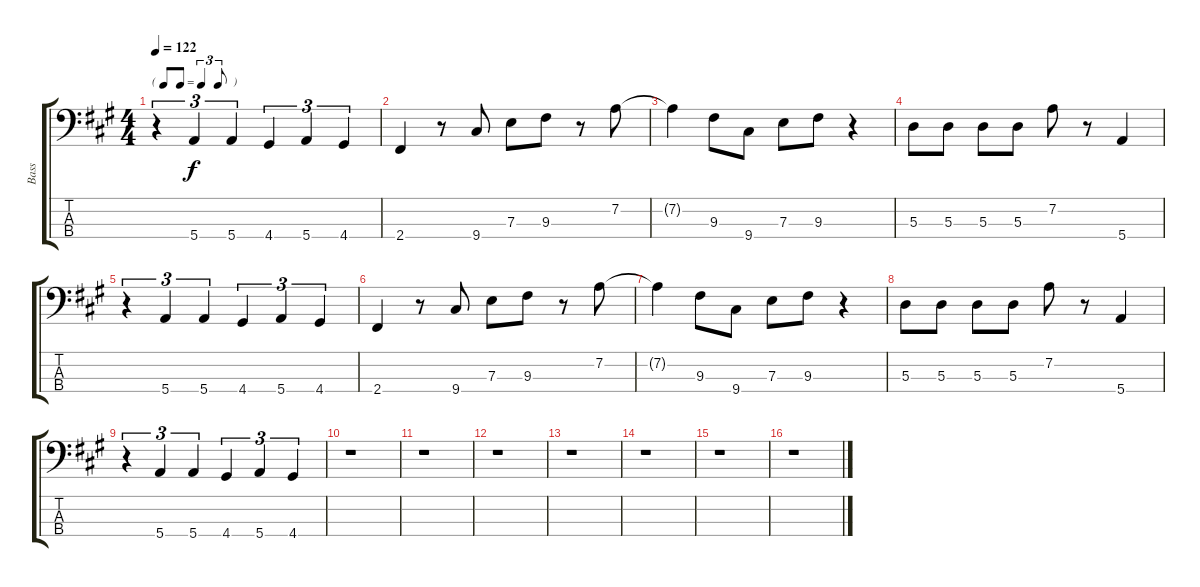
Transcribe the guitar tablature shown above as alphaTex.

\track ("Bass" "Bass") {instrument electricbassfinger}
\staff {score tabs}
\tuning (G2 D2 A1 E1) {hide}
\ts (4 4)
\tf triplet8th
\tempo 122
\clef f4
\ks a
r.4{tu (3 2) dy f} 5.4.4{tu (3 2)} 5.4.4{tu (3 2)} 4.4.4{tu (3 2)} 5.4.4{tu (3 2)} 4.4.4{tu (3 2)} |
2.4.4 r.8 9.4.8 7.3.8 9.3.8 r.8 7.2.8 |
7.2{t}.4 9.3.8 9.4.8 7.3.8 9.3.8 r.4 |
5.3.8 5.3.8 5.3.8 5.3.8 7.2.8 r.8 5.4.4 |
r.4{tu (3 2)} 5.4.4{tu (3 2)} 5.4.4{tu (3 2)} 4.4.4{tu (3 2)} 5.4.4{tu (3 2)} 4.4.4{tu (3 2)} |
2.4.4 r.8 9.4.8 7.3.8 9.3.8 r.8 7.2.8 |
7.2{t}.4 9.3.8 9.4.8 7.3.8 9.3.8 r.4 |
5.3.8 5.3.8 5.3.8 5.3.8 7.2.8 r.8 5.4.4 |
r.4{tu (3 2)} 5.4.4{tu (3 2)} 5.4.4{tu (3 2)} 4.4.4{tu (3 2)} 5.4.4{tu (3 2)} 4.4.4{tu (3 2)} |
r.1 |
r.1 |
r.1 |
r.1 |
r.1 |
r.1 |
r.1
